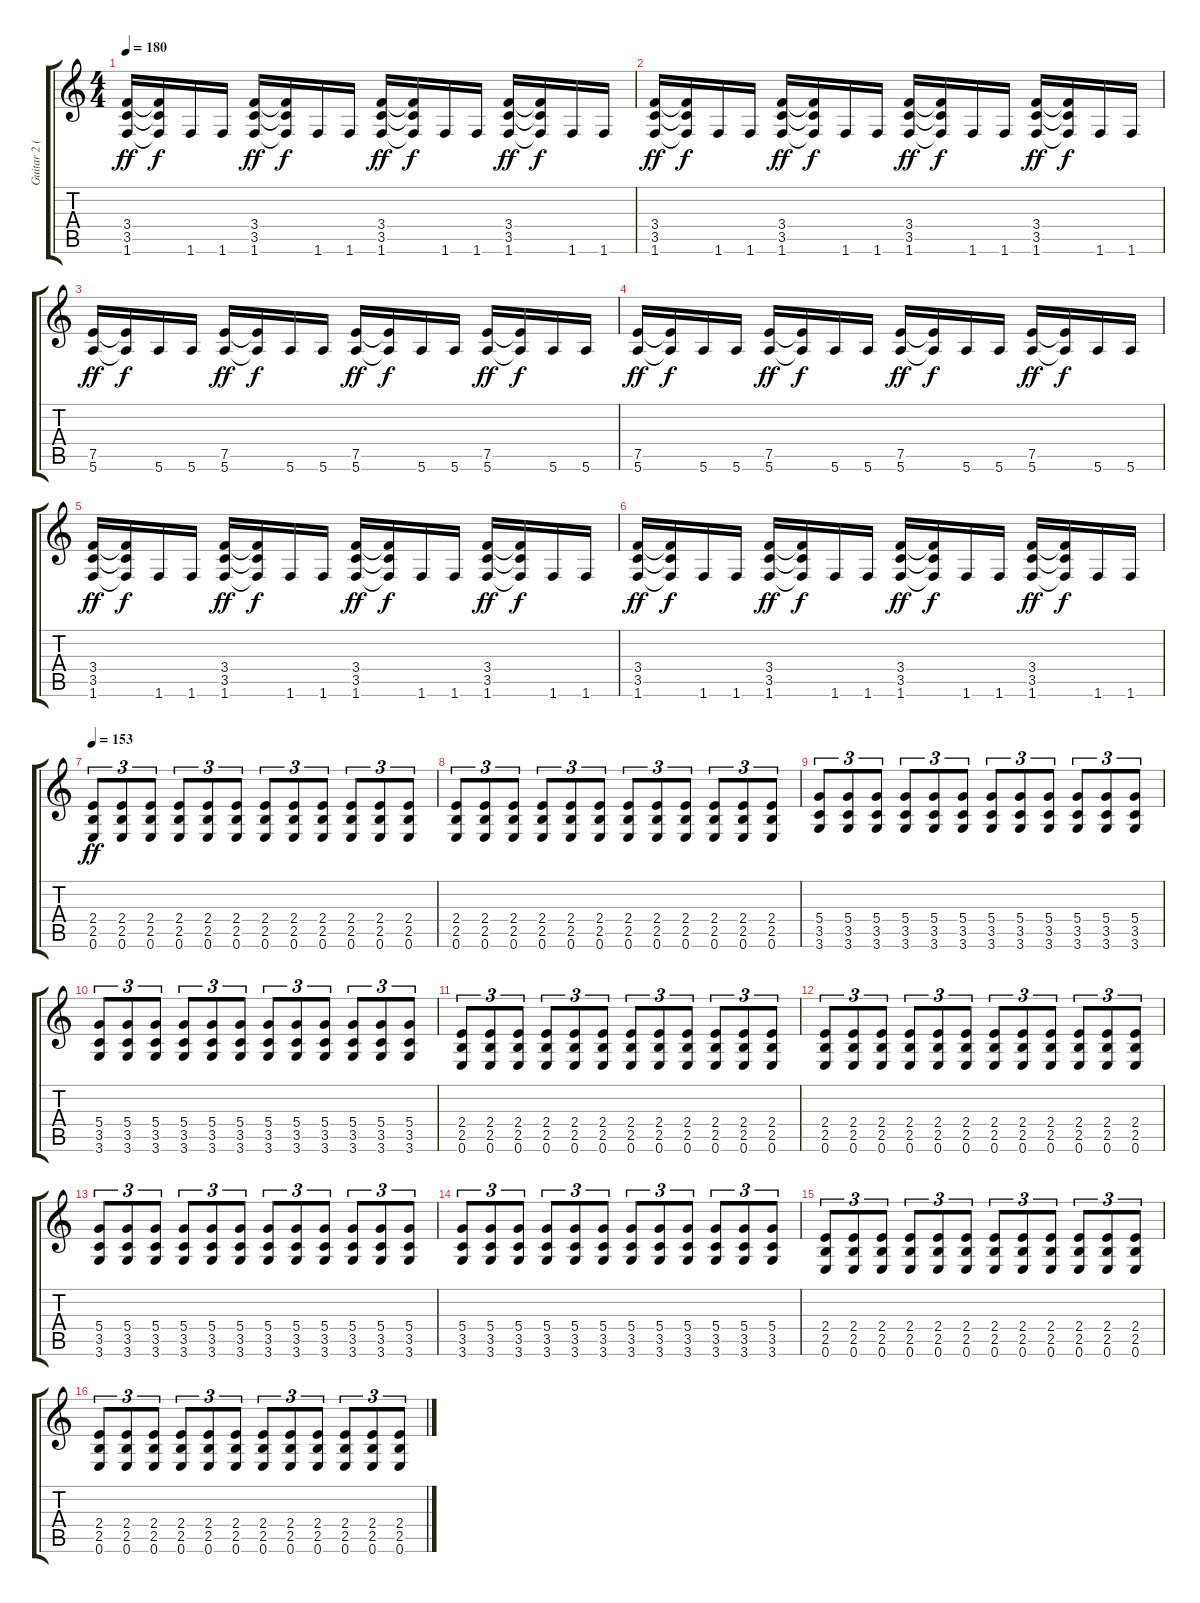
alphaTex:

\track ("Guitar 2 (Rhythm)" "Guitar 2 (") {instrument distortionguitar}
\staff {score tabs}
\tuning (E4 B3 G3 D3 A2 E2) {hide}
\ts (4 4)
\tempo 180
\clef g2
\ks c
(3.4 3.5 1.6).16{dy ff} (3.4{t} 3.5{t} 1.6{t}).16{dy f} 1.6.16 1.6.16 (3.4 3.5 1.6).16{dy ff} (3.4{t} 3.5{t} 1.6{t}).16{dy f} 1.6.16 1.6.16 (3.4 3.5 1.6).16{dy ff} (3.4{t} 3.5{t} 1.6{t}).16{dy f} 1.6.16 1.6.16 (3.4 3.5 1.6).16{dy ff} (3.4{t} 3.5{t} 1.6{t}).16{dy f} 1.6.16 1.6.16 |
(3.4 3.5 1.6).16{dy ff} (3.4{t} 3.5{t} 1.6{t}).16{dy f} 1.6.16 1.6.16 (3.4 3.5 1.6).16{dy ff} (3.4{t} 3.5{t} 1.6{t}).16{dy f} 1.6.16 1.6.16 (3.4 3.5 1.6).16{dy ff} (3.4{t} 3.5{t} 1.6{t}).16{dy f} 1.6.16 1.6.16 (3.4 3.5 1.6).16{dy ff} (3.4{t} 3.5{t} 1.6{t}).16{dy f} 1.6.16 1.6.16 |
(7.5 5.6).16{dy ff} (7.5{t} 5.6{t}).16{dy f} 5.6.16 5.6.16 (7.5 5.6).16{dy ff} (7.5{t} 5.6{t}).16{dy f} 5.6.16 5.6.16 (7.5 5.6).16{dy ff} (7.5{t} 5.6{t}).16{dy f} 5.6.16 5.6.16 (7.5 5.6).16{dy ff} (7.5{t} 5.6{t}).16{dy f} 5.6.16 5.6.16 |
(7.5 5.6).16{dy ff} (7.5{t} 5.6{t}).16{dy f} 5.6.16 5.6.16 (7.5 5.6).16{dy ff} (7.5{t} 5.6{t}).16{dy f} 5.6.16 5.6.16 (7.5 5.6).16{dy ff} (7.5{t} 5.6{t}).16{dy f} 5.6.16 5.6.16 (7.5 5.6).16{dy ff} (7.5{t} 5.6{t}).16{dy f} 5.6.16 5.6.16 |
(3.4 3.5 1.6).16{dy ff} (3.4{t} 3.5{t} 1.6{t}).16{dy f} 1.6.16 1.6.16 (3.4 3.5 1.6).16{dy ff} (3.4{t} 3.5{t} 1.6{t}).16{dy f} 1.6.16 1.6.16 (3.4 3.5 1.6).16{dy ff} (3.4{t} 3.5{t} 1.6{t}).16{dy f} 1.6.16 1.6.16 (3.4 3.5 1.6).16{dy ff} (3.4{t} 3.5{t} 1.6{t}).16{dy f} 1.6.16 1.6.16 |
(3.4 3.5 1.6).16{dy ff} (3.4{t} 3.5{t} 1.6{t}).16{dy f} 1.6.16 1.6.16 (3.4 3.5 1.6).16{dy ff} (3.4{t} 3.5{t} 1.6{t}).16{dy f} 1.6.16 1.6.16 (3.4 3.5 1.6).16{dy ff} (3.4{t} 3.5{t} 1.6{t}).16{dy f} 1.6.16 1.6.16 (3.4 3.5 1.6).16{dy ff} (3.4{t} 3.5{t} 1.6{t}).16{dy f} 1.6.16 1.6.16 |
\tempo 153
(2.4 2.5 0.6).8{tu (3 2) dy ff} (2.4 2.5 0.6).8{tu (3 2)} (2.4 2.5 0.6).8{tu (3 2)} (2.4 2.5 0.6).8{tu (3 2)} (2.4 2.5 0.6).8{tu (3 2)} (2.4 2.5 0.6).8{tu (3 2)} (2.4 2.5 0.6).8{tu (3 2)} (2.4 2.5 0.6).8{tu (3 2)} (2.4 2.5 0.6).8{tu (3 2)} (2.4 2.5 0.6).8{tu (3 2)} (2.4 2.5 0.6).8{tu (3 2)} (2.4 2.5 0.6).8{tu (3 2)} |
(2.4 2.5 0.6).8{tu (3 2)} (2.4 2.5 0.6).8{tu (3 2)} (2.4 2.5 0.6).8{tu (3 2)} (2.4 2.5 0.6).8{tu (3 2)} (2.4 2.5 0.6).8{tu (3 2)} (2.4 2.5 0.6).8{tu (3 2)} (2.4 2.5 0.6).8{tu (3 2)} (2.4 2.5 0.6).8{tu (3 2)} (2.4 2.5 0.6).8{tu (3 2)} (2.4 2.5 0.6).8{tu (3 2)} (2.4 2.5 0.6).8{tu (3 2)} (2.4 2.5 0.6).8{tu (3 2)} |
(5.4 3.5 3.6).8{tu (3 2)} (5.4 3.5 3.6).8{tu (3 2)} (5.4 3.5 3.6).8{tu (3 2)} (5.4 3.5 3.6).8{tu (3 2)} (5.4 3.5 3.6).8{tu (3 2)} (5.4 3.5 3.6).8{tu (3 2)} (5.4 3.5 3.6).8{tu (3 2)} (5.4 3.5 3.6).8{tu (3 2)} (5.4 3.5 3.6).8{tu (3 2)} (5.4 3.5 3.6).8{tu (3 2)} (5.4 3.5 3.6).8{tu (3 2)} (5.4 3.5 3.6).8{tu (3 2)} |
(5.4 3.5 3.6).8{tu (3 2)} (5.4 3.5 3.6).8{tu (3 2)} (5.4 3.5 3.6).8{tu (3 2)} (5.4 3.5 3.6).8{tu (3 2)} (5.4 3.5 3.6).8{tu (3 2)} (5.4 3.5 3.6).8{tu (3 2)} (5.4 3.5 3.6).8{tu (3 2)} (5.4 3.5 3.6).8{tu (3 2)} (5.4 3.5 3.6).8{tu (3 2)} (5.4 3.5 3.6).8{tu (3 2)} (5.4 3.5 3.6).8{tu (3 2)} (5.4 3.5 3.6).8{tu (3 2)} |
(2.4 2.5 0.6).8{tu (3 2)} (2.4 2.5 0.6).8{tu (3 2)} (2.4 2.5 0.6).8{tu (3 2)} (2.4 2.5 0.6).8{tu (3 2)} (2.4 2.5 0.6).8{tu (3 2)} (2.4 2.5 0.6).8{tu (3 2)} (2.4 2.5 0.6).8{tu (3 2)} (2.4 2.5 0.6).8{tu (3 2)} (2.4 2.5 0.6).8{tu (3 2)} (2.4 2.5 0.6).8{tu (3 2)} (2.4 2.5 0.6).8{tu (3 2)} (2.4 2.5 0.6).8{tu (3 2)} |
(2.4 2.5 0.6).8{tu (3 2)} (2.4 2.5 0.6).8{tu (3 2)} (2.4 2.5 0.6).8{tu (3 2)} (2.4 2.5 0.6).8{tu (3 2)} (2.4 2.5 0.6).8{tu (3 2)} (2.4 2.5 0.6).8{tu (3 2)} (2.4 2.5 0.6).8{tu (3 2)} (2.4 2.5 0.6).8{tu (3 2)} (2.4 2.5 0.6).8{tu (3 2)} (2.4 2.5 0.6).8{tu (3 2)} (2.4 2.5 0.6).8{tu (3 2)} (2.4 2.5 0.6).8{tu (3 2)} |
(5.4 3.5 3.6).8{tu (3 2)} (5.4 3.5 3.6).8{tu (3 2)} (5.4 3.5 3.6).8{tu (3 2)} (5.4 3.5 3.6).8{tu (3 2)} (5.4 3.5 3.6).8{tu (3 2)} (5.4 3.5 3.6).8{tu (3 2)} (5.4 3.5 3.6).8{tu (3 2)} (5.4 3.5 3.6).8{tu (3 2)} (5.4 3.5 3.6).8{tu (3 2)} (5.4 3.5 3.6).8{tu (3 2)} (5.4 3.5 3.6).8{tu (3 2)} (5.4 3.5 3.6).8{tu (3 2)} |
(5.4 3.5 3.6).8{tu (3 2)} (5.4 3.5 3.6).8{tu (3 2)} (5.4 3.5 3.6).8{tu (3 2)} (5.4 3.5 3.6).8{tu (3 2)} (5.4 3.5 3.6).8{tu (3 2)} (5.4 3.5 3.6).8{tu (3 2)} (5.4 3.5 3.6).8{tu (3 2)} (5.4 3.5 3.6).8{tu (3 2)} (5.4 3.5 3.6).8{tu (3 2)} (5.4 3.5 3.6).8{tu (3 2)} (5.4 3.5 3.6).8{tu (3 2)} (5.4 3.5 3.6).8{tu (3 2)} |
(2.4 2.5 0.6).8{tu (3 2)} (2.4 2.5 0.6).8{tu (3 2)} (2.4 2.5 0.6).8{tu (3 2)} (2.4 2.5 0.6).8{tu (3 2)} (2.4 2.5 0.6).8{tu (3 2)} (2.4 2.5 0.6).8{tu (3 2)} (2.4 2.5 0.6).8{tu (3 2)} (2.4 2.5 0.6).8{tu (3 2)} (2.4 2.5 0.6).8{tu (3 2)} (2.4 2.5 0.6).8{tu (3 2)} (2.4 2.5 0.6).8{tu (3 2)} (2.4 2.5 0.6).8{tu (3 2)} |
(2.4 2.5 0.6).8{tu (3 2)} (2.4 2.5 0.6).8{tu (3 2)} (2.4 2.5 0.6).8{tu (3 2)} (2.4 2.5 0.6).8{tu (3 2)} (2.4 2.5 0.6).8{tu (3 2)} (2.4 2.5 0.6).8{tu (3 2)} (2.4 2.5 0.6).8{tu (3 2)} (2.4 2.5 0.6).8{tu (3 2)} (2.4 2.5 0.6).8{tu (3 2)} (2.4 2.5 0.6).8{tu (3 2)} (2.4 2.5 0.6).8{tu (3 2)} (2.4 2.5 0.6).8{tu (3 2)}
